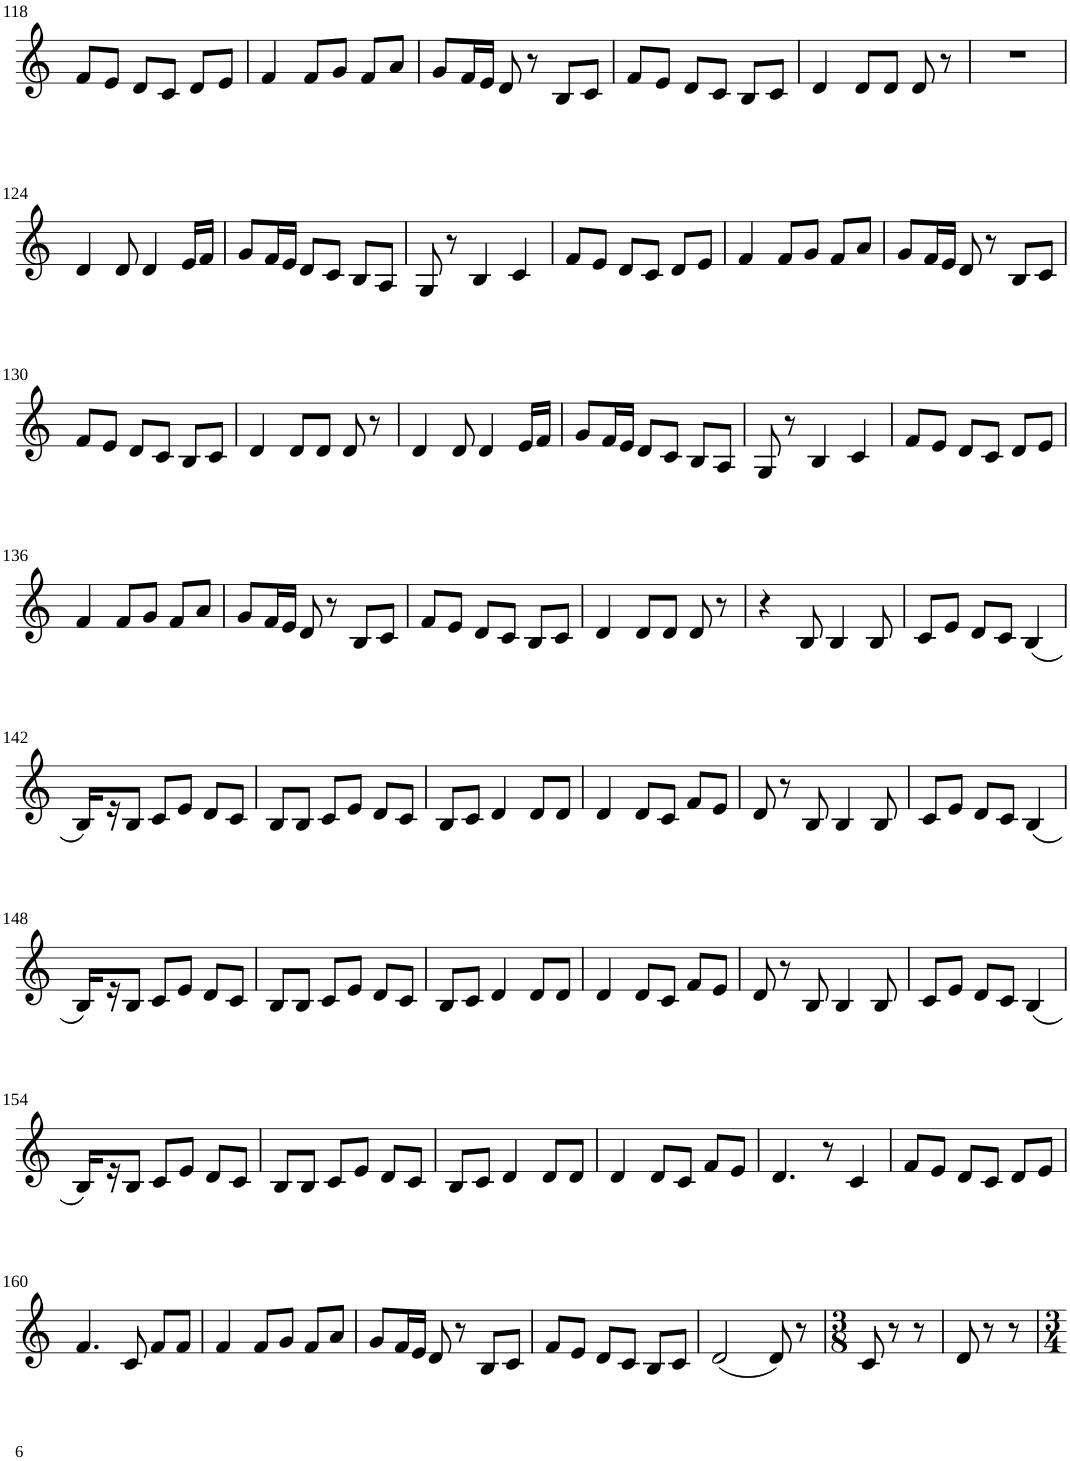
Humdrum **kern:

**kern
*part1
*staff1
*I"Violin
!!LO:PB:g=z
*clefG2
*k[]
*M3/4
=118
8f/L
8e/J
8d/L
8c/J
8d/L
8e/J
=119
4f/
8f/L
8g/J
8f/L
8a/J
=120
8g/L
16f/L
16e/JJ
8d/
8r
8B/L
8c/J
=121
8f/L
8e/J
8d/L
8c/J
8B/L
8c/J
=122
4d/
8d/L
8d/J
8d/
8r
=123
2.r
!!LO:LB:g=z
=124
4d/
8d/
4d/
16e/LL
16f/JJ
=125
8g/L
16f/L
16e/JJ
8d/L
8c/J
8B/L
8A/J
=126
8G/
8r
4B/
4c/
=127
8f/L
8e/J
8d/L
8c/J
8d/L
8e/J
=128
4f/
8f/L
8g/J
8f/L
8a/J
=129
8g/L
16f/L
16e/JJ
8d/
8r
8B/L
8c/J
!!LO:LB:g=z
=130
8f/L
8e/J
8d/L
8c/J
8B/L
8c/J
=131
4d/
8d/L
8d/J
8d/
8r
=132
4d/
8d/
4d/
16e/LL
16f/JJ
=133
8g/L
16f/L
16e/JJ
8d/L
8c/J
8B/L
8A/J
=134
8G/
8r
4B/
4c/
=135
8f/L
8e/J
8d/L
8c/J
8d/L
8e/J
!!LO:LB:g=z
=136
4f/
8f/L
8g/J
8f/L
8a/J
=137
8g/L
16f/L
16e/JJ
8d/
8r
8B/L
8c/J
=138
8f/L
8e/J
8d/L
8c/J
8B/L
8c/J
=139
4d/
8d/L
8d/J
8d/
8r
=140
4r
8B/
4B/
8B/
=141
8c/L
8e/J
8d/L
8c/J
(4B/
!!LO:LB:g=z
=142
16B/LL)
16r
8B/J
8c/L
8e/J
8d/L
8c/J
=143
8B/L
8B/J
8c/L
8e/J
8d/L
8c/J
=144
8B/L
8c/J
4d/
8d/L
8d/J
=145
4d/
8d/L
8c/J
8f/L
8e/J
=146
8d/
8r
8B/
4B/
8B/
=147
8c/L
8e/J
8d/L
8c/J
(4B/
!!LO:LB:g=z
=148
16B/LL)
16r
8B/J
8c/L
8e/J
8d/L
8c/J
=149
8B/L
8B/J
8c/L
8e/J
8d/L
8c/J
=150
8B/L
8c/J
4d/
8d/L
8d/J
=151
4d/
8d/L
8c/J
8f/L
8e/J
=152
8d/
8r
8B/
4B/
8B/
=153
8c/L
8e/J
8d/L
8c/J
(4B/
!!LO:LB:g=z
=154
16B/LL)
16r
8B/J
8c/L
8e/J
8d/L
8c/J
=155
8B/L
8B/J
8c/L
8e/J
8d/L
8c/J
=156
8B/L
8c/J
4d/
8d/L
8d/J
=157
4d/
8d/L
8c/J
8f/L
8e/J
=158
4.d/
8r
4c/
=159
8f/L
8e/J
8d/L
8c/J
8d/L
8e/J
!!LO:LB:g=z
=160
4.f/
8c/
8f/L
8f/J
=161
4f/
8f/L
8g/J
8f/L
8a/J
=162
8g/L
16f/L
16e/JJ
8d/
8r
8B/L
8c/J
=163
8f/L
8e/J
8d/L
8c/J
8B/L
8c/J
=164
(2d/
8d/)
8r
=165
*M3/8
8c/
8r
8r
=166
8d/
8r
8r
=
*-
